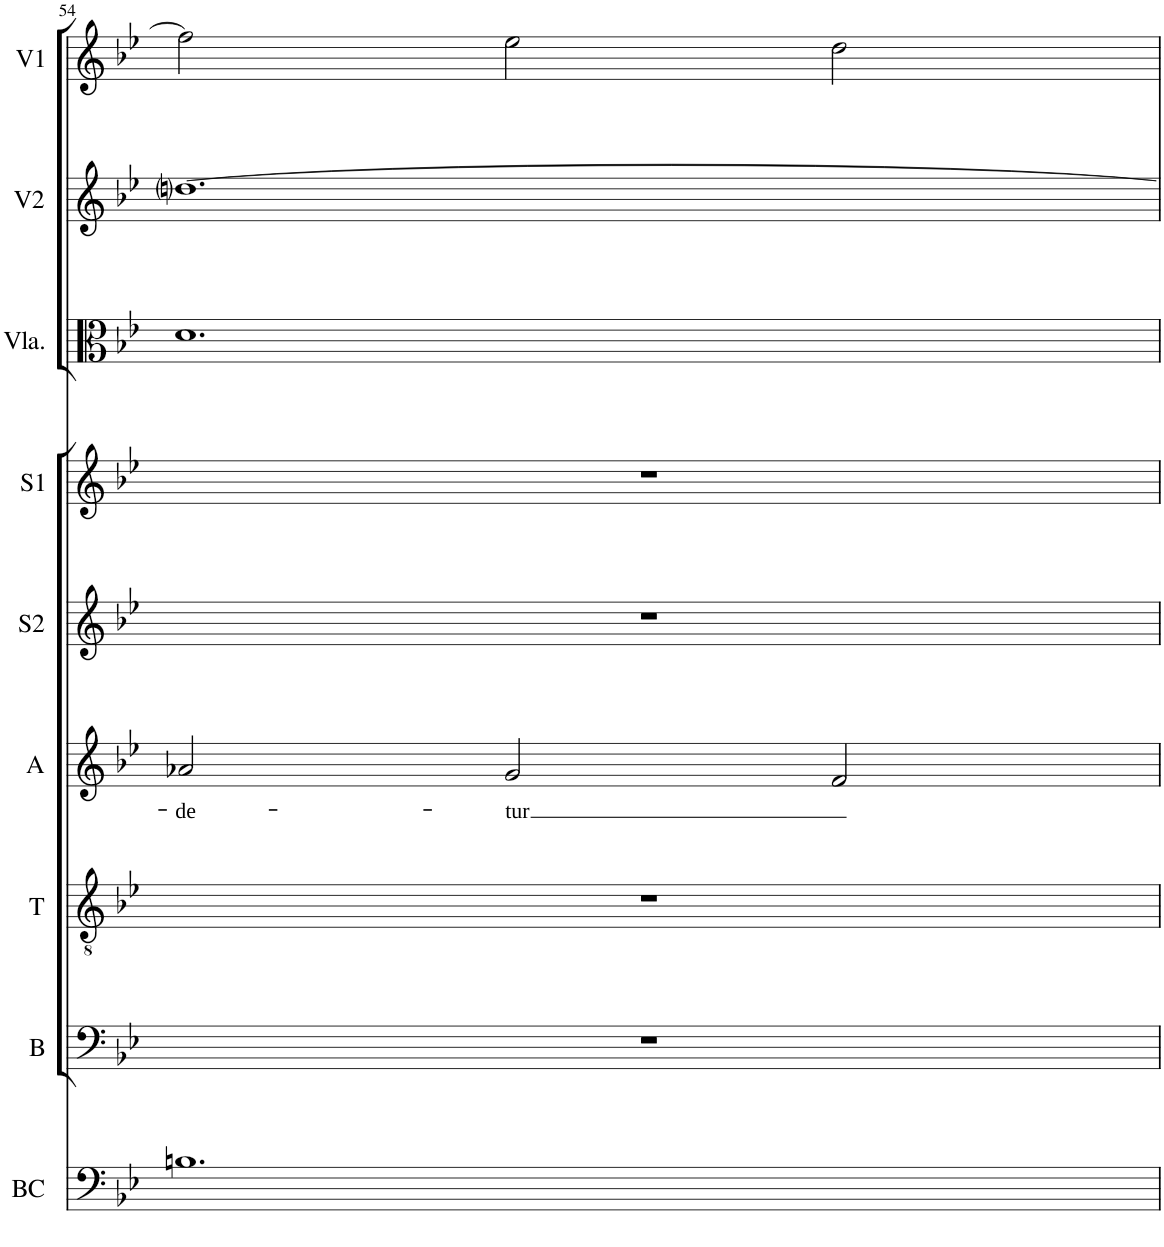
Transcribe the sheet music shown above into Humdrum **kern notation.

**kern	**kern	**kern	**kern	**text	**kern	**kern	**kern	**kern	**kern
*part9	*part8	*part7	*part6	*part6	*part5	*part4	*part3	*part2	*part1
*staff9	*staff8	*staff7	*staff6	*staff6	*staff5	*staff4	*staff3	*staff2	*staff1
*I"Fondau	*I"Basso	*I"Tenore	*I"Alto	*	*I"Soprano  II	*I"Soprano  I	*I"Viola	*I"Violin  II	*I"Violin  I
*	*I'B	*I'T	*I'A	*	*I'S2	*I'S1	*I'Vla.	*I'V2	*I'V1
!!LO:PB:g=z
*clefF4	*clefF4	*clefC4	*clefC3	*	*clefC1	*clefC1	*clefC3	*clefG2	*clefG2
*k[b-e-]	*k[b-e-]	*k[b-e-]	*k[b-e-]	*	*k[b-e-]	*k[b-e-]	*k[b-e-]	*k[b-e-]	*k[b-e-]
*B-:	*B-:	*B-:	*B-:	*	*B-:	*B-:	*B-:	*B-:	*B-:
*M3/2	*M3/2	*M3/2	*M3/2	*	*M3/2	*M3/2	*M3/2	*M3/2	*M3/2
=54	=54	=54	=54	=54	=54	=54	=54	=54	=54
!	!	!	!	!LO:LY:b	!	!	!	!	!
1.Bn	1.r	1.r	2a-X/	-de-	1.r	1.r	1.d	[1.ddni	2ff\]
!	!	!	!	!LO:LY:b	!	!	!	!	!
.	.	.	2g/	-tur	.	.	.	.	2ee-\
.	.	.	2f/	.	.	.	.	.	2dd\
=	=	=	=	=	=	=	=	=	=
*-	*-	*-	*-	*-	*-	*-	*-	*-	*-
